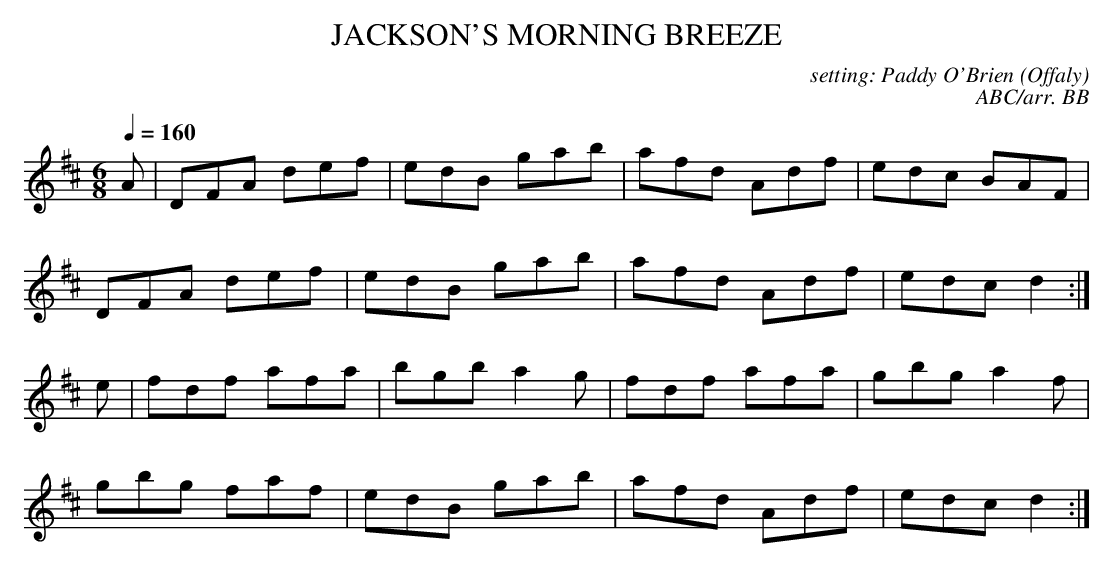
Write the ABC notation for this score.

X:1
T:JACKSON'S MORNING BREEZE
C:setting: Paddy O'Brien (Offaly)
C:ABC/arr. BB
M:6/8
Q:1/4=160
K:D
A|DFA def|edB gab|afd Adf|edc BAF|
DFA def|edB gab|afd Adf|edc d2:|
e|fdf afa|bgb a2g|fdf afa|gbg a2f|
gbg faf|edB gab|afd Adf|edc d2:|
